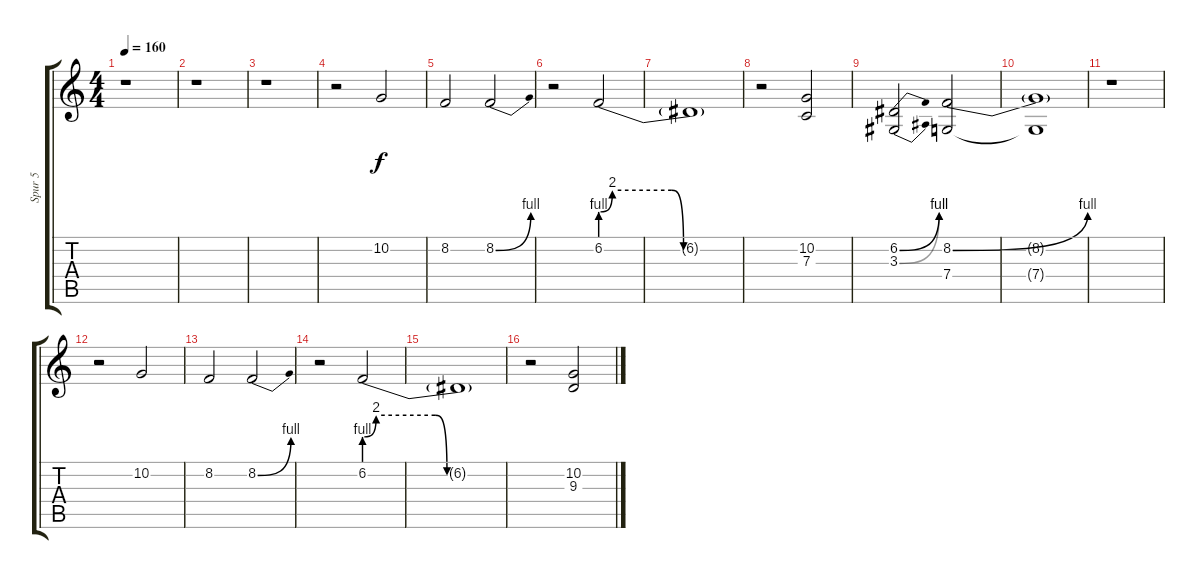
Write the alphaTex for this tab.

\track ("Spur 5" "Spur 5") {instrument flute}
\staff {score tabs}
\tuning (D4 A3 F3 C3 G2 C2) {hide}
\ts (4 4)
\tempo 160
\clef g2
\ks c
r.1{dy f} |
r.1 |
r.1 |
r.2 10.2.2 |
8.2.2 8.2{be (bend 0 0 60 4)}.2 |
r.2 6.2{be (custom 0 4 5 8 30 8 35 0 60 0)}.2 |
6.2{t}.1 |
r.2 (10.2 7.3).2 |
(6.2{be (bend 0 0 60 4)} 3.3{be (bend 0 0 60 4)}).2 (8.2{be (bend 0 0 60 4)} 7.4).2 |
(8.2{t} 7.4{t}).1 |
r.1 |
r.2 10.2.2 |
8.2.2 8.2{be (bend 0 0 60 4)}.2 |
r.2 6.2{be (custom 0 4 5 8 30 8 35 0 60 0)}.2 |
6.2{t}.1 |
r.2 (10.2 9.3).2
